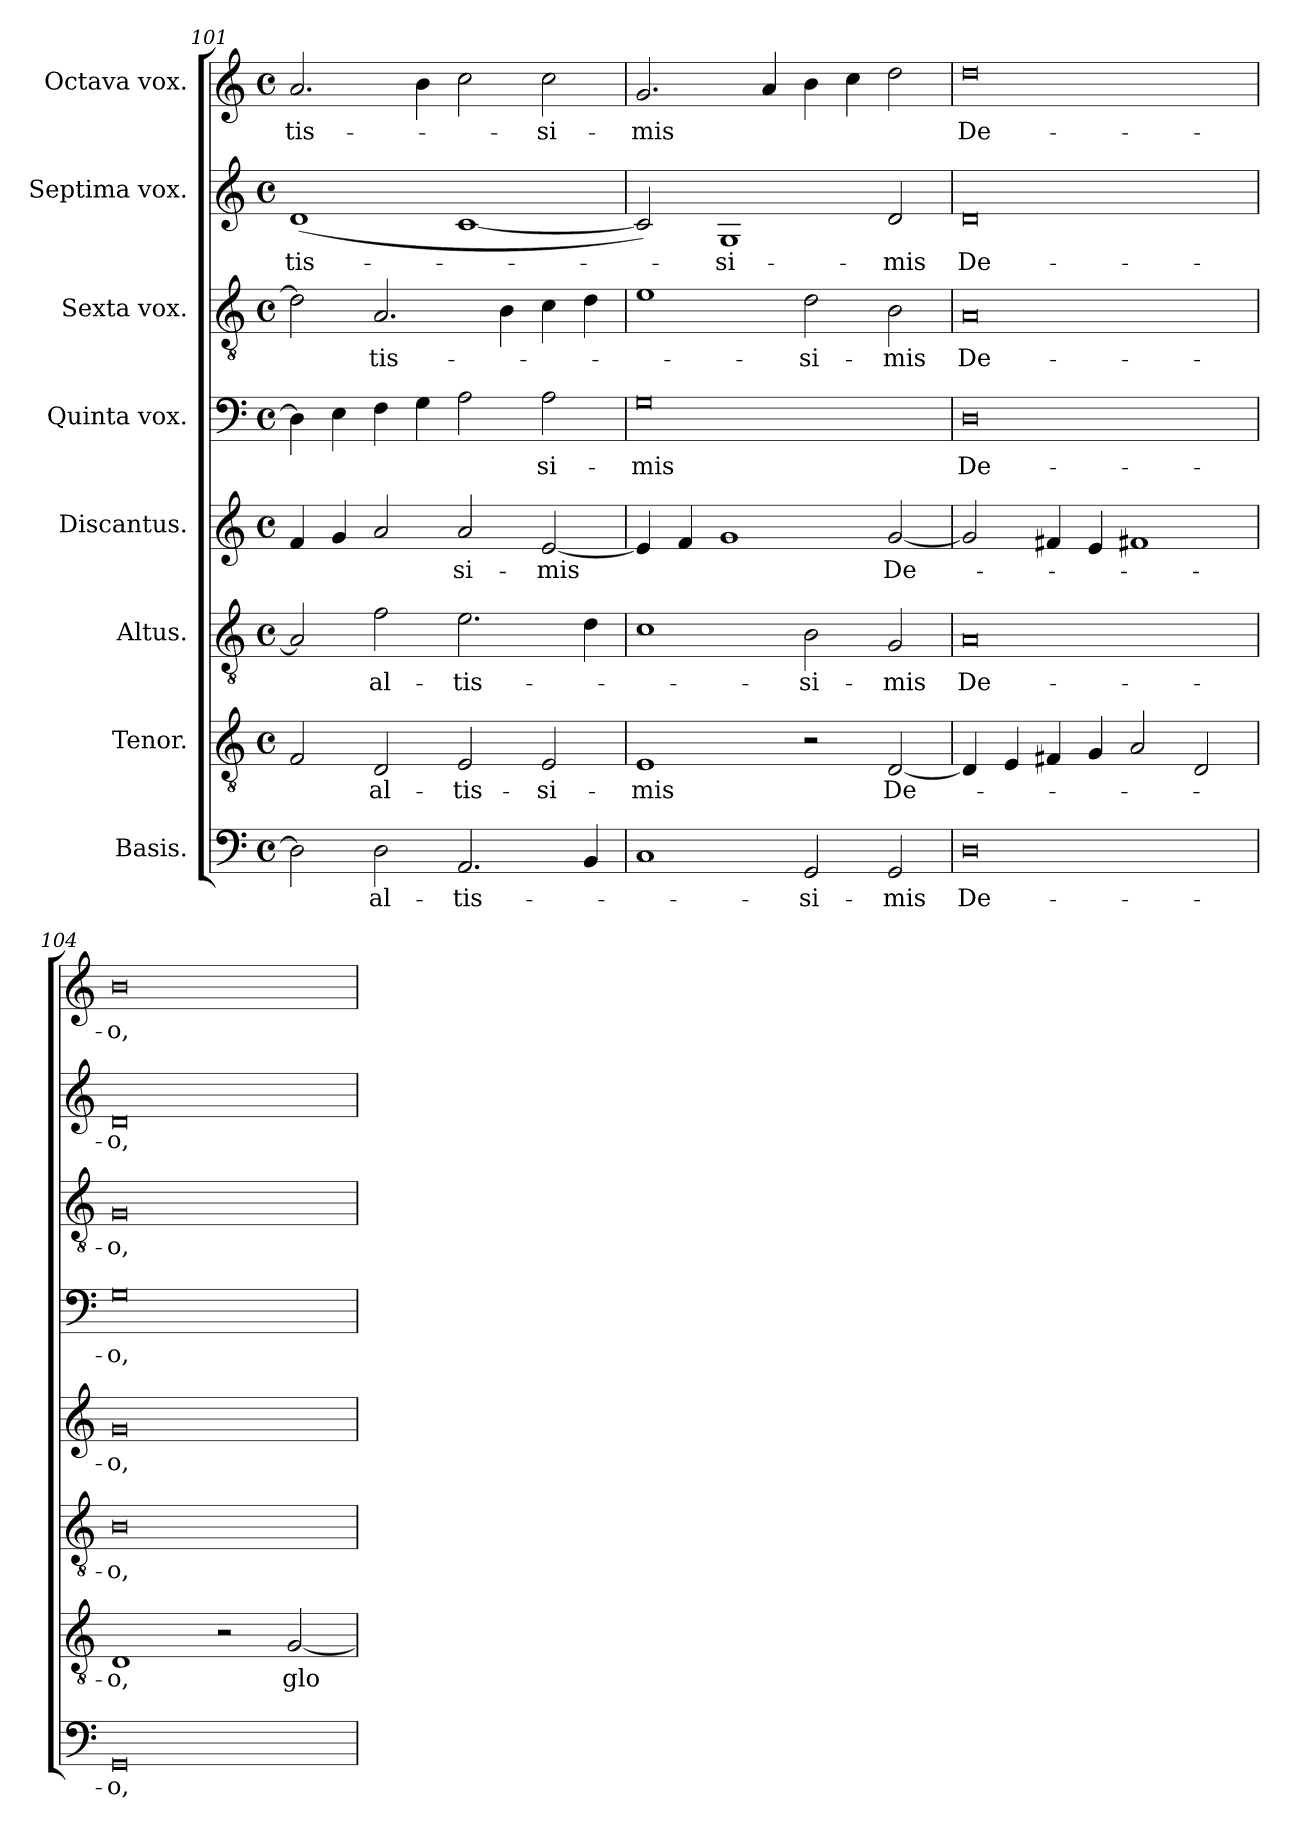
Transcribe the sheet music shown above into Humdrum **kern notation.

**kern	**text	**kern	**text	**kern	**text	**kern	**text	**kern	**text	**kern	**text	**kern	**text	**kern	**text
*part8	*part8	*part7	*part7	*part6	*part6	*part5	*part5	*part4	*part4	*part3	*part3	*part2	*part2	*part1	*part1
*staff8	*staff8	*staff7	*staff7	*staff6	*staff6	*staff5	*staff5	*staff4	*staff4	*staff3	*staff3	*staff2	*staff2	*staff1	*staff1
*I"Basis.	*	*I"Tenor.	*	*I"Altus.	*	*I"Discantus.	*	*I"Quinta vox.	*	*I"Sexta vox.	*	*I"Septima vox.	*	*I"Octava vox.	*
*clefF4	*	*clefGv2	*	*clefGv2	*	*clefG2	*	*clefF4	*	*clefGv2	*	*clefG2	*	*clefG2	*
*k[]	*	*k[]	*	*k[]	*	*k[]	*	*k[]	*	*k[]	*	*k[]	*	*k[]	*
*M4/2	*	*M4/2	*	*M4/2	*	*M4/2	*	*M4/2	*	*M4/2	*	*M4/2	*	*M4/2	*
*met(c)	*	*met(c)	*	*met(c)	*	*met(c)	*	*met(c)	*	*met(c)	*	*met(c)	*	*met(c)	*
=101	=101	=101	=101	=101	=101	=101	=101	=101	=101	=101	=101	=101	=101	=101	=101
!	!	!	!	!	!	!	!	!	!	!	!	!	!LO:LY:b	!	!LO:LY:b
2D\]	.	2F/	.	2A/]	.	4f/	.	4D\]	.	2d\]	.	(1d	-tis-	2.a/	-tis-
.	.	.	.	.	.	4g/	.	4E\	.	.	.	.	.	.	.
!	!LO:LY:b	!	!LO:LY:b	!	!LO:LY:b	!	!	!	!	!	!LO:LY:b	!	!	!	!
2D\	al-	2D/	al-	2f\	al-	2a/	.	4F\	.	2.A/	-tis-	.	.	.	.
.	.	.	.	.	.	.	.	4G\	.	.	.	.	.	4b\	.
!	!LO:LY:b	!	!LO:LY:b	!	!LO:LY:b	!	!LO:LY:b	!	!	!	!	!	!	!	!
2.AA/	-tis-	2E/	-tis-	2.e\	-tis-	2a/	-si-	2A\	.	.	.	[1c	.	2cc\	.
.	.	.	.	.	.	.	.	.	.	4B\	.	.	.	.	.
!	!	!	!LO:LY:b	!	!	!	!LO:LY:b	!	!LO:LY:b	!	!	!	!	!	!LO:LY:b
.	.	2E/	-si-	.	.	[2e/	-mis	2A\	-si-	4c\	.	.	.	2cc\	-si-
4BB/	.	.	.	4d\	.	.	.	.	.	4d\	.	.	.	.	.
=102	=102	=102	=102	=102	=102	=102	=102	=102	=102	=102	=102	=102	=102	=102	=102
!	!	!	!LO:LY:b	!	!	!	!	!	!LO:LY:b	!	!	!	!	!	!LO:LY:b
1C	.	1E	-mis	1c	.	4e/]	.	0G	-mis	1e	.	2c/])	.	2.g/	-mis
.	.	.	.	.	.	4f/	.	.	.	.	.	.	.	.	.
!	!	!	!	!	!	!	!	!	!	!	!	!	!LO:LY:b	!	!
.	.	.	.	.	.	1g	.	.	.	.	.	1G	-si-	.	.
.	.	.	.	.	.	.	.	.	.	.	.	.	.	4a/	.
!	!LO:LY:b	!	!	!	!LO:LY:b	!	!	!	!	!	!LO:LY:b	!	!	!	!
2GG/	-si-	2r	.	2B\	-si-	.	.	.	.	2d\	-si-	.	.	4b\	.
.	.	.	.	.	.	.	.	.	.	.	.	.	.	4cc\	.
!	!LO:LY:b	!	!LO:LY:b	!	!LO:LY:b	!	!LO:LY:b	!	!	!	!LO:LY:b	!	!LO:LY:b	!	!
2GG/	-mis	[2D/	De-	2G/	-mis	[2g/	De-	.	.	2B\	-mis	2d/	-mis	2dd\	.
=103	=103	=103	=103	=103	=103	=103	=103	=103	=103	=103	=103	=103	=103	=103	=103
!	!LO:LY:b	!	!	!	!LO:LY:b	!	!	!	!LO:LY:b	!	!LO:LY:b	!	!LO:LY:b	!	!LO:LY:b
0D	De-	4D/]	.	0A	De-	2g/]	.	0D	De-	0A	De-	0d	De-	0dd	De-
.	.	4E/	.	.	.	.	.	.	.	.	.	.	.	.	.
.	.	4F#X/	.	.	.	4f#X/	.	.	.	.	.	.	.	.	.
.	.	4G/	.	.	.	4e/	.	.	.	.	.	.	.	.	.
.	.	2A/	.	.	.	1f#X	.	.	.	.	.	.	.	.	.
.	.	2D/	.	.	.	.	.	.	.	.	.	.	.	.	.
!!LO:LB:g=z
=104	=104	=104	=104	=104	=104	=104	=104	=104	=104	=104	=104	=104	=104	=104	=104
!	!LO:LY:b	!	!LO:LY:b	!	!LO:LY:b	!	!LO:LY:b	!	!LO:LY:b	!	!LO:LY:b	!	!LO:LY:b	!	!LO:LY:b
0GG	-o,	1D	-o,	0B	-o,	0g	-o,	0G	-o,	0G	-o,	0d	-o,	0b	-o,
.	.	2r	.	.	.	.	.	.	.	.	.	.	.	.	.
!	!	!	!LO:LY:b	!	!	!	!	!	!	!	!	!	!	!	!
.	.	[2G/	glo-	.	.	.	.	.	.	.	.	.	.	.	.
=	=	=	=	=	=	=	=	=	=	=	=	=	=	=	=
*-	*-	*-	*-	*-	*-	*-	*-	*-	*-	*-	*-	*-	*-	*-	*-
